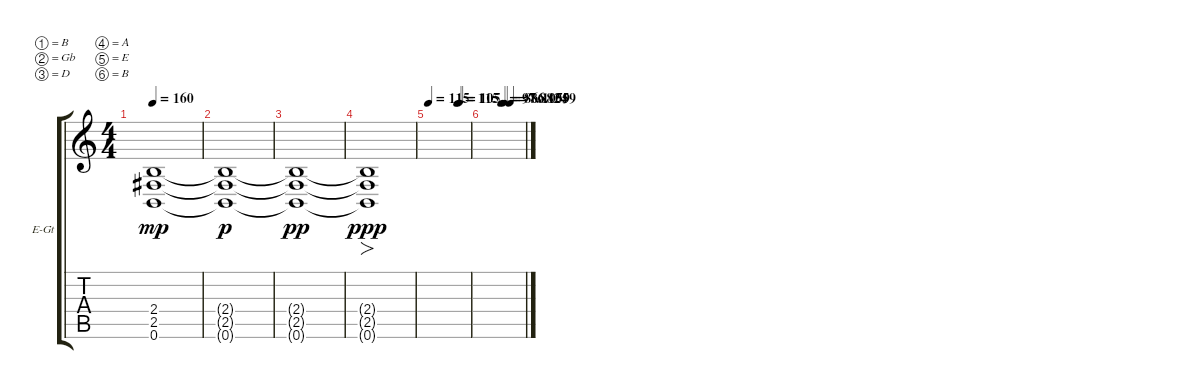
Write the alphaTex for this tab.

\bracketExtendMode groupsimilarinstruments
\firstSystemTrackNameOrientation horizontal
\otherSystemsTrackNameOrientation horizontal
\track ("Guitar 2" "E-Gt") {instrument distortionguitar}
\staff {score tabs}
\tuning (B3 Gb3 D3 A2 E2 B1)
\ts (4 4)
\tempo 160
\clef g2
\ks c
(0.6{t} 2.5{t} 2.4{t}).1{dy mp} |
(0.6{t} 2.5{t} 2.4{t}).1{dy p} |
(0.6{t} 2.5{t} 2.4{t}).1{dy pp} |
(0.6{t} 2.5{t} 2.4{t}).1{fo dy ppp} |
\tempo 115
\tempo (115 0.70625)
\tempo (105 0.75)
|
\tempo (97.8824 0.44375)
\tempo (86.1059 0.5)
\tempo (86.1059 0.65)
